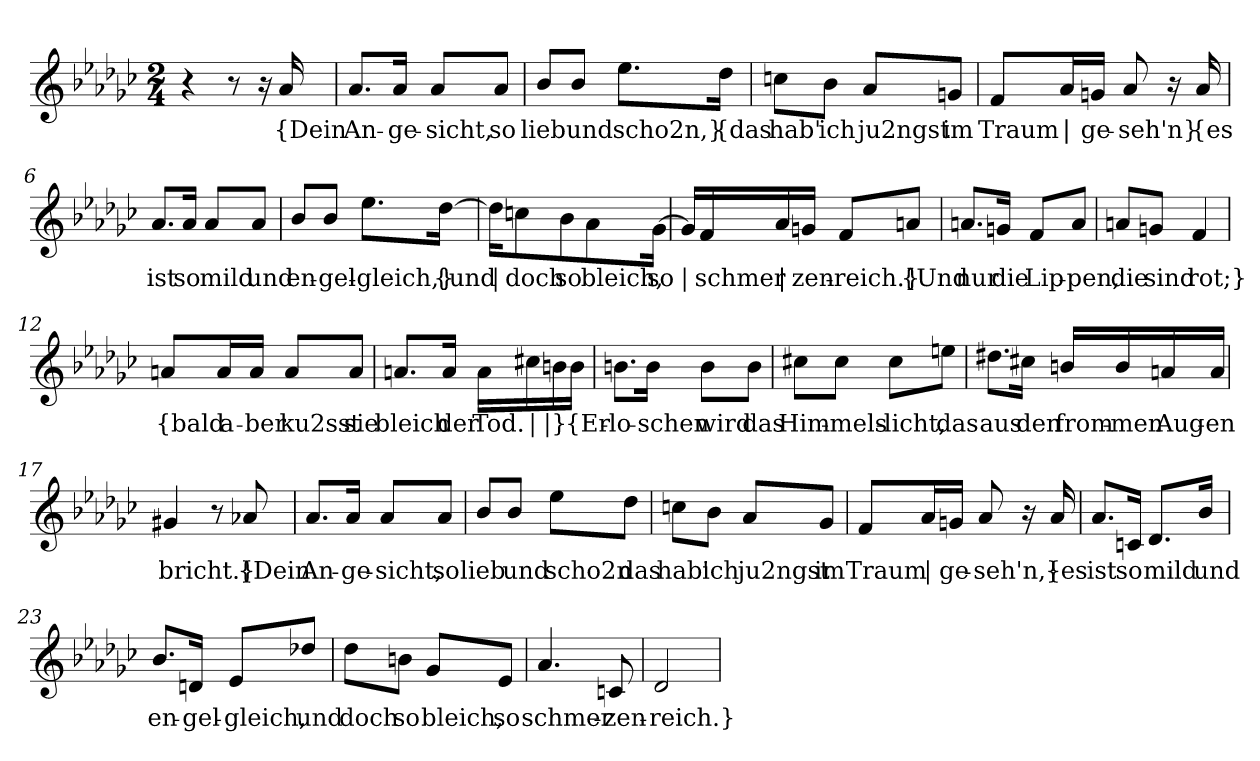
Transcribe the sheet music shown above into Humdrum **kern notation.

**kern	**text
*part1	*part1
*staff1	*staff1
*clefG2	*
*k[b-e-a-d-g-c-]	*
*M2/4	*
=1	=1
4r	.
8r	.
16r	.
!	!LO:LY:b
16a-/	{Dein
=2	=2
!	!LO:LY:b
8.a-/L	An-
!	!LO:LY:b
16a-/Jk	-ge-
!	!LO:LY:b
8a-/L	-sicht,
!	!LO:LY:b
8a-/J	so
=3	=3
!	!LO:LY:b
8b-/L	lieb
!	!LO:LY:b
8b-/J	und
!	!LO:LY:b
8.ee-\L	scho2n,}
!	!LO:LY:b
16dd-\Jk	{das
=4	=4
!	!LO:LY:b
8ccn\L	hab'
!	!LO:LY:b
8b-\J	ich
!	!LO:LY:b
8a-/L	ju2ngst
!	!LO:LY:b
8gn/J	im
=5	=5
!	!LO:LY:b
8f/L	Traum
!	!LO:LY:b
16a-/L	|
!	!LO:LY:b
16gn/JJ	ge-
!	!LO:LY:b
8a-/	-seh'n}
16r	.
!	!LO:LY:b
16a-/	{es
!!LO:LB:g=z
=6	=6
!	!LO:LY:b
8.a-/L	ist
!	!LO:LY:b
16a-/Jk	so
!	!LO:LY:b
8a-/L	mild
!	!LO:LY:b
8a-/J	und
=7	=7
!	!LO:LY:b
8b-/L	en-
!	!LO:LY:b
8b-/J	-gel-
!	!LO:LY:b
8.ee-\L	-gleich,}
!	!LO:LY:b
[16dd-\Jk	{und
=8	=8
!	!LO:LY:b
16dd-\KL]	|
!	!LO:LY:b
8ccn\	doch
!	!LO:LY:b
8b-\	so
!	!LO:LY:b
8a-\	bleich,
!	!LO:LY:b
[16g-\Jk	so
=9	=9
!	!LO:LY:b
16g-/LL]	|
!	!LO:LY:b
16f/	schmer-
!	!LO:LY:b
16a-/	|
!	!LO:LY:b
16gn/JJ	-zen-
!	!LO:LY:b
8f/L	-reich.}
!	!LO:LY:b
8an/J	{Und
!!LO:LB:g=z
=10	=10
!	!LO:LY:b
8.an/L	nur
!	!LO:LY:b
16gn/Jk	die
!	!LO:LY:b
8f/L	Lip-
!	!LO:LY:b
8a/J	-pen,
=11	=11
!	!LO:LY:b
8an/L	die
!	!LO:LY:b
8gn/J	sind
!	!LO:LY:b
4f/	rot;}
=12	=12
!	!LO:LY:b
8an/L	{bald
!	!LO:LY:b
16a/L	a-
!	!LO:LY:b
16a/JJ	-ber
!	!LO:LY:b
8a/L	ku2sst
!	!LO:LY:b
8a/J	sie
=13	=13
!	!LO:LY:b
8.an/L	bleich
!	!LO:LY:b
16a/Jk	der
!	!LO:LY:b
16a\LL	Tod.
!	!LO:LY:b
16cc#X\	|
!	!LO:LY:b
16bn\	|}
!	!LO:LY:b
16b\JJ	{Er-
!!LO:LB:g=z
=14	=14
!	!LO:LY:b
8.bn\L	lo-
!	!LO:LY:b
16b\Jk	-schen
!	!LO:LY:b
8b\L	wird
!	!LO:LY:b
8b\J	das
=15	=15
!	!LO:LY:b
8cc#X\L	Him-
!	!LO:LY:b
8cc#\J	-mels-
!	!LO:LY:b
8cc#\L	-licht,
!	!LO:LY:b
8een\J	das
=16	=16
!	!LO:LY:b
8.dd#X\L	aus
!	!LO:LY:b
16cc#X\Jk	den
!	!LO:LY:b
16bn/LL	from-
!	!LO:LY:b
16b/	-men
!	!LO:LY:b
16an/	Aug-
!	!LO:LY:b
16a/JJ	-en
=17	=17
!	!LO:LY:b
4g#X/	bricht.}
8r	.
!	!LO:LY:b
8a-X/	{Dein
!!LO:LB:g=z
=18	=18
!	!LO:LY:b
8.a-/L	An-
!	!LO:LY:b
16a-/Jk	-ge-
!	!LO:LY:b
8a-/L	-sicht,
!	!LO:LY:b
8a-/J	so
=19	=19
!	!LO:LY:b
8b-/L	lieb
!	!LO:LY:b
8b-/J	und
!	!LO:LY:b
8ee-\L	scho2n
!	!LO:LY:b
8dd-\J	das
=20	=20
!	!LO:LY:b
8ccn\L	hab'
!	!LO:LY:b
8b-\J	ich
!	!LO:LY:b
8a-/L	ju2ngst
!	!LO:LY:b
8g-/J	im
=21	=21
!	!LO:LY:b
8f/L	Traum
!	!LO:LY:b
16a-/L	|
!	!LO:LY:b
16gn/JJ	ge-
!	!LO:LY:b
8a-/	-seh'n,}
16r	.
!	!LO:LY:b
16a-/	{es
!!LO:LB:g=z
=22	=22
!	!LO:LY:b
8.a-/L	ist
!	!LO:LY:b
16cn/Jk	so
!	!LO:LY:b
8.d-/L	mild
!	!LO:LY:b
16b-/Jk	und
=23	=23
!	!LO:LY:b
8.b-/L	en-
!	!LO:LY:b
16dn/Jk	-gel-
!	!LO:LY:b
8e-/L	-gleich,
!	!LO:LY:b
8dd-X/J	und
=24	=24
!	!LO:LY:b
8dd-\L	doch
!	!LO:LY:b
8bn\J	so
!	!LO:LY:b
8g-/L	bleich,
!	!LO:LY:b
8e-/J	so
=25	=25
!	!LO:LY:b
4.a-/	schmer-
!	!LO:LY:b
8cn/	-zen-
=26	=26
!	!LO:LY:b
2d-/	-reich.}
=	=
*-	*-
